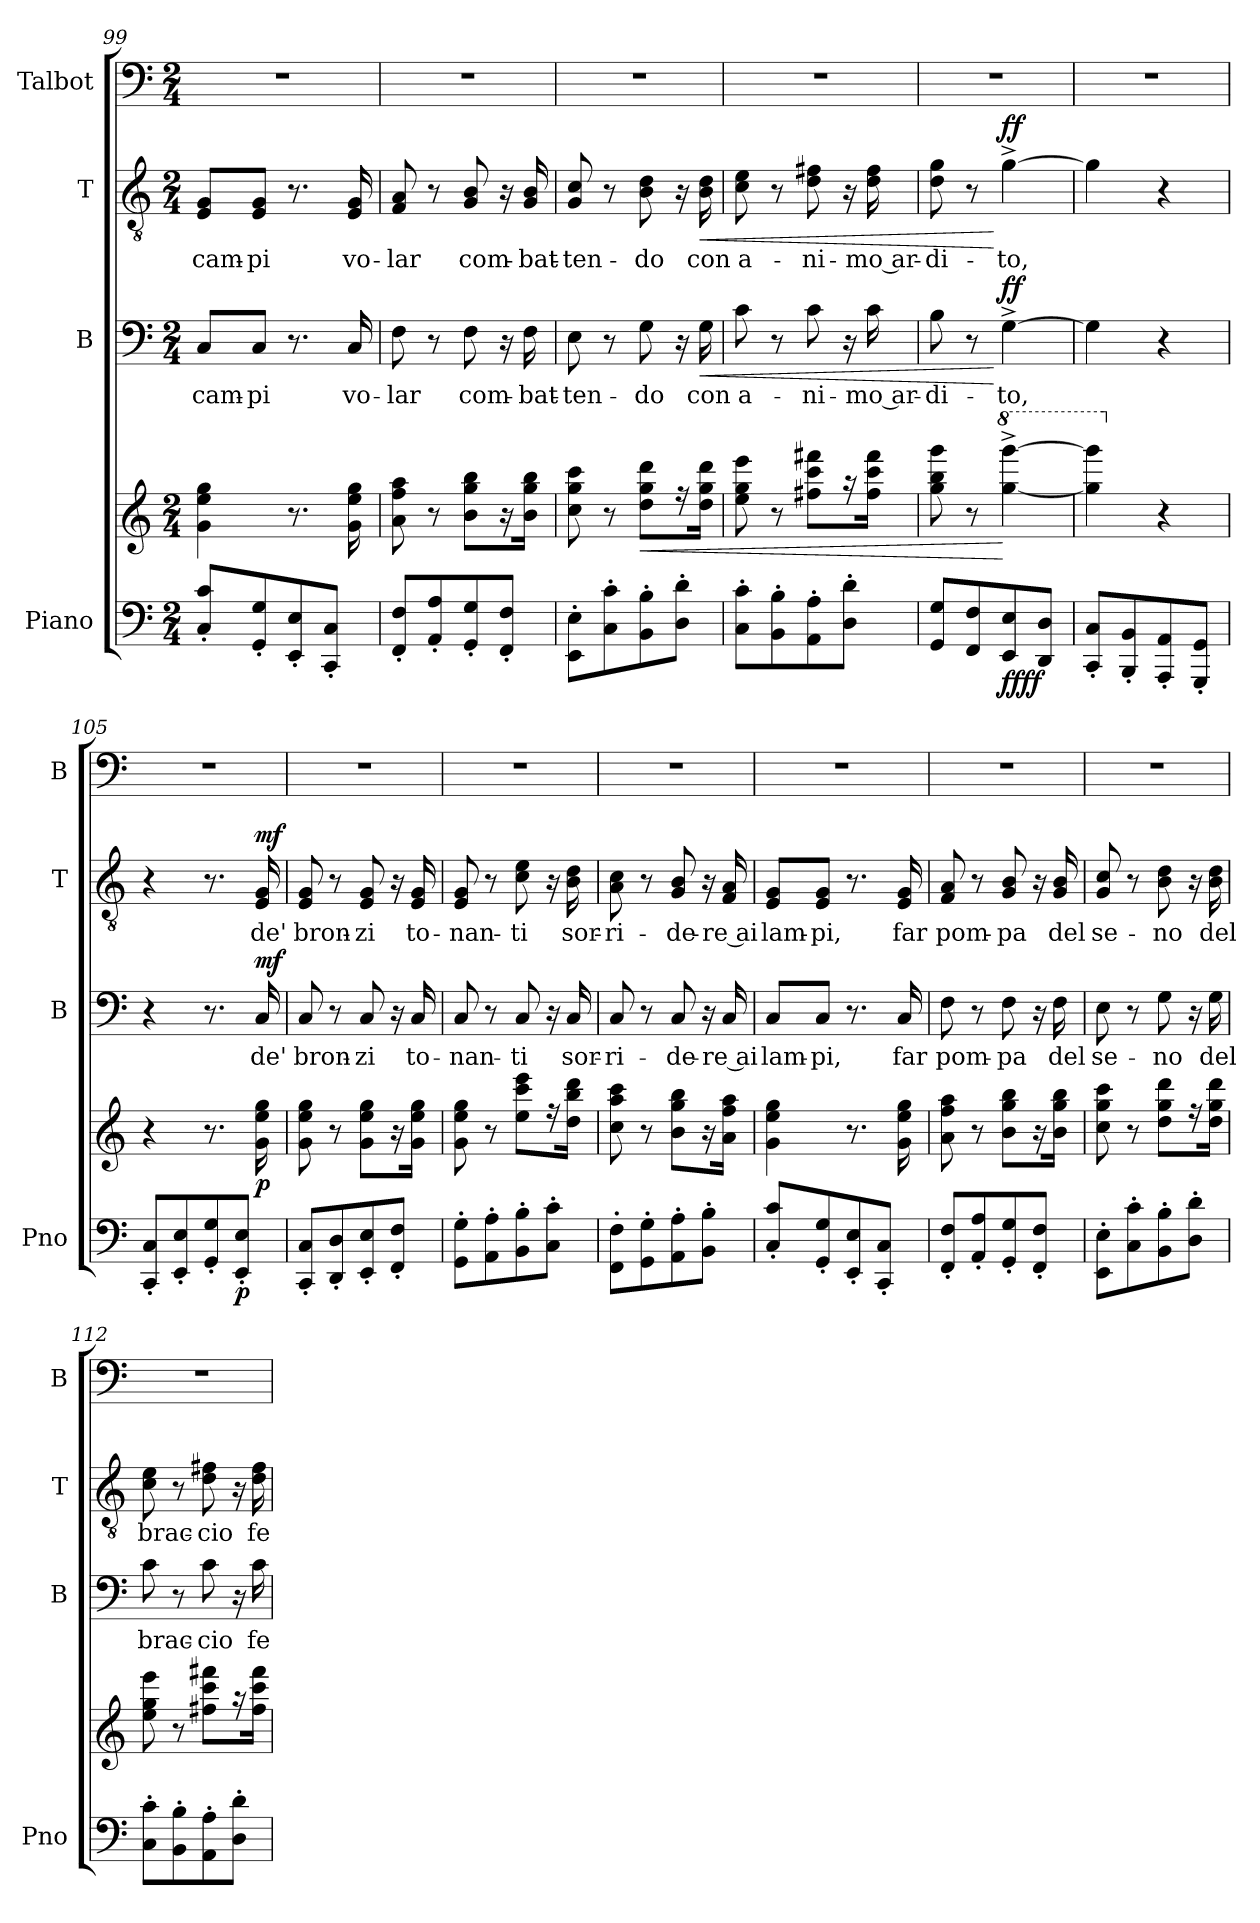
**kern	**kern	**dynam	**kern	**text	**dynam	**kern	**text	**dynam	**kern
*part4	*part4	*part4	*part3	*part3	*part3	*part2	*part2	*part2	*part1
*staff5	*staff4	*staff4/5	*staff3	*staff3	*staff3	*staff2	*staff2	*staff2	*staff1
*I"Piano	*	*	*I"B	*	*	*I"T	*	*	*I"Talbot
*I'Pno	*	*	*I'B	*	*	*I'T	*	*	*I'B
*clefF4	*clefG2	*	*clefF4	*	*	*clefGv2	*	*	*clefF4
*k[]	*k[]	*	*k[]	*	*	*k[]	*	*	*k[]
*M2/4	*M2/4	*	*M2/4	*	*	*M2/4	*	*	*M2/4
=99	=99	=99	=99	=99	=99	=99	=99	=99	=99
!	!	!	!	!LO:LY:b	!	!	!LO:LY:b	!	!
8C/' 8c/'L	4g\ 4ee\ 4gg\	.	8C/L	cam-	.	8E!/ 8G/L	cam-	.	2r
!	!	!	!	!LO:LY:b	!	!	!LO:LY:b	!	!
8GG/' 8G/'	.	.	8C/J	-pi	.	8E!/ 8G/J	-pi	.	.
8EE/' 8E/'	8.r	.	8.r	.	.	8.r	.	.	.
8CC/' 8C/'J	.	.	.	.	.	.	.	.	.
!	!	!	!	!LO:LY:b	!	!	!LO:LY:b	!	!
.	16g\ 16ee\ 16gg\	.	16C/	vo-	.	16E!/ 16G/	vo-	.	.
!!LO:PB:g=z
=100	=100	=100	=100	=100	=100	=100	=100	=100	=100
!	!	!	!	!LO:LY:b	!	!	!LO:LY:b	!	!
8FF/' 8F/'L	8a\ 8ff\ 8aa\	.	8F\	-lar	.	8F!/ 8A/	-lar	.	2r
8AA/' 8A/'	8r	.	8r	.	.	8r	.	.	.
!	!	!	!	!LO:LY:b	!	!	!LO:LY:b	!	!
8GG/' 8G/'	8b\ 8gg\ 8bb\L	.	8F\	com-	.	8G!/ 8B/	com-	.	.
8FF/' 8F/'J	16r	.	16r	.	.	16r	.	.	.
!	!	!	!	!LO:LY:b	!	!	!LO:LY:b	!	!
.	16b\ 16gg\ 16bb\Jk	.	16F\	-bat-	.	16G!/ 16B/	-bat-	.	.
=101	=101	=101	=101	=101	=101	=101	=101	=101	=101
!	!	!	!	!LO:LY:b	!	!	!LO:LY:b	!	!
8EE\' 8E\'L	8cc\ 8gg\ 8ccc\	.	8E\	-ten-	.	8G!/ 8c/	-ten-	.	2r
8C\' 8c\'	8r	.	8r	.	.	8r	.	.	.
!	!	!LO:HP:b	!	!LO:LY:b	!	!	!LO:LY:b	!	!
8BB\' 8B\'	8dd\ 8gg\ 8ddd\L	<	8G\	-do	.	8B!\ 8d\	-do	.	.
8D\' 8d\'J	16r	.	16r	.	.	16r	.	.	.
!	!	!	!	!LO:LY:b	!LO:HP:b	!	!LO:LY:b	!LO:HP:b	!
.	16dd\ 16gg\ 16ddd\Jk	.	16G\	con	<	16B!\ 16d\	con	<	.
=102	=102	=102	=102	=102	=102	=102	=102	=102	=102
!	!	!	!	!LO:LY:b	!	!	!LO:LY:b	!	!
8C\' 8c\'L	8ee\ 8gg\ 8eee\	.	8c\	a-	.	8c!\ 8e\	a-	.	2r
8BB\' 8B\'	8r	.	8r	.	.	8r	.	.	.
!	!	!	!	!LO:LY:b	!	!	!LO:LY:b	!	!
8AA\' 8A\'	8ff#X\ 8ccc\ 8fff#X\L	.	8c\	-ni-	.	8d!\ 8f#X\	-ni-	.	.
8D\' 8d\'J	16r	.	16r	.	.	16r	.	.	.
!	!	!	!	!LO:LY:b	!	!	!LO:LY:b	!	!
.	16ff#\ 16ccc\ 16fff#\Jk	.	16c\	-mo ar-	.	16d!\ 16f#\	-mo ar-	.	.
=103	=103	=103	=103	=103	=103	=103	=103	=103	=103
!	!	!	!	!LO:LY:b	!	!	!LO:LY:b	!	!
8GG/ 8G/L	8gg\ 8bb\ 8ggg\	.	8B\	-di-	.	8d!\ 8g\	-di-	.	2r
8FF/ 8F/	8r	.	8r	.	.	8r	.	.	.
*	*8va	*	*	*	*	*	*	*	*
!	!	!LO:DY:n=1:b=2	!	!LO:LY:b	!	!	!LO:LY:b	!	!
!	!	!LO:DY:n=2:b	!	!	!LO:DY:n=1:a	!	!	!LO:DY:n=1:a	!
8EE/ 8E/	[4ggg\^ [4gggg\^	[ ff ff	[4G^\	-to,	[ ff	[4g^\	-to,	[ ff	.
8DD/ 8D/J	.	.	.	.	.	.	.	.	.
=104	=104	=104	=104	=104	=104	=104	=104	=104	=104
8CC/' 8C/'L	4ggg\] 4gggg\]	.	4G\]	.	.	4g\]	.	.	2r
8BBB/' 8BB/'	.	.	.	.	.	.	.	.	.
*	*X8va	*	*	*	*	*	*	*	*
8AAA/' 8AA/'	4r	.	4r	.	.	4r	.	.	.
8GGG/' 8GG/'J	.	.	.	.	.	.	.	.	.
=105	=105	=105	=105	=105	=105	=105	=105	=105	=105
8CC/' 8C/'L	4r	.	4r	.	.	4r	.	.	2r
8EE/' 8E/'	.	.	.	.	.	.	.	.	.
8GG/' 8G/'	8.r	.	8.r	.	.	8.r	.	.	.
!	!	!LO:DY:b=2	!	!	!	!	!	!	!
8EE/' 8E/'J	.	p	.	.	.	.	.	.	.
!	!	!LO:DY:b	!	!LO:LY:b	!LO:DY:a	!	!LO:LY:b	!LO:DY:a	!
.	16g\ 16ee\ 16gg\	p	16C/	de'	mf	16E!/ 16G/	de'	mf	.
!!LO:LB:g=z
=106	=106	=106	=106	=106	=106	=106	=106	=106	=106
!	!	!	!	!LO:LY:b	!	!	!LO:LY:b	!	!
8CC/' 8C/'L	8g\ 8ee\ 8gg\	.	8C/	bron-	.	8E!/ 8G/	bron-	.	2r
8DD/' 8D/'	8r	.	8r	.	.	8r	.	.	.
!	!	!	!	!LO:LY:b	!	!	!LO:LY:b	!	!
8EE/' 8E/'	8g\ 8ee\ 8gg\L	.	8C/	-zi	.	8E!/ 8G/	-zi	.	.
8FF/' 8F/'J	16r	.	16r	.	.	16r	.	.	.
!	!	!	!	!LO:LY:b	!	!	!LO:LY:b	!	!
.	16g\ 16ee\ 16gg\Jk	.	16C/	to-	.	16E!/ 16G/	to-	.	.
=107	=107	=107	=107	=107	=107	=107	=107	=107	=107
!	!	!	!	!LO:LY:b	!	!	!LO:LY:b	!	!
8GG\' 8G\'L	8g\ 8ee\ 8gg\	.	8C/	-nan-	.	8E!/ 8G/	-nan-	.	2r
8AA\' 8A\'	8r	.	8r	.	.	8r	.	.	.
!	!	!	!	!LO:LY:b	!	!	!LO:LY:b	!	!
8BB\' 8B\'	8ee\ 8ccc\ 8eee\L	.	8C/	-ti	.	8c!\ 8e\	-ti	.	.
8C\' 8c\'J	16r	.	16r	.	.	16r	.	.	.
!	!	!	!	!LO:LY:b	!	!	!LO:LY:b	!	!
.	16dd\ 16bb\ 16ddd\Jk	.	16C/	sor-	.	16B!\ 16d\	sor-	.	.
=108	=108	=108	=108	=108	=108	=108	=108	=108	=108
!	!	!	!	!LO:LY:b	!	!	!LO:LY:b	!	!
8FF\' 8F\'L	8cc\ 8aa\ 8ccc\	.	8C/	-ri-	.	8A!\ 8c\	-ri-	.	2r
8GG\' 8G\'	8r	.	8r	.	.	8r	.	.	.
!	!	!	!	!LO:LY:b	!	!	!LO:LY:b	!	!
8AA\' 8A\'	8b\ 8gg\ 8bb\L	.	8C/	-de-	.	8G!/ 8B/	-de-	.	.
8BB\' 8B\'J	16r	.	16r	.	.	16r	.	.	.
!	!	!	!	!LO:LY:b	!	!	!LO:LY:b	!	!
.	16a\ 16ff\ 16aa\Jk	.	16C/	-re ai	.	16F!/ 16A/	-re ai	.	.
=109	=109	=109	=109	=109	=109	=109	=109	=109	=109
!	!	!	!	!LO:LY:b	!	!	!LO:LY:b	!	!
8C/' 8c/'L	4g\ 4ee\ 4gg\	.	8C/L	lam-	.	8E!/ 8G/L	lam-	.	2r
!	!	!	!	!LO:LY:b	!	!	!LO:LY:b	!	!
8GG/' 8G/'	.	.	8C/J	-pi,	.	8E!/ 8G/J	-pi,	.	.
8EE/' 8E/'	8.r	.	8.r	.	.	8.r	.	.	.
8CC/' 8C/'J	.	.	.	.	.	.	.	.	.
!	!	!	!	!LO:LY:b	!	!	!LO:LY:b	!	!
.	16g\ 16ee\ 16gg\	.	16C/	far	.	16E!/ 16G/	far	.	.
=110	=110	=110	=110	=110	=110	=110	=110	=110	=110
!	!	!	!	!LO:LY:b	!	!	!LO:LY:b	!	!
8FF/' 8F/'L	8a\ 8ff\ 8aa\	.	8F\	pom-	.	8F!/ 8A/	pom-	.	2r
8AA/' 8A/'	8r	.	8r	.	.	8r	.	.	.
!	!	!	!	!LO:LY:b	!	!	!LO:LY:b	!	!
8GG/' 8G/'	8b\ 8gg\ 8bb\L	.	8F\	-pa	.	8G!/ 8B/	-pa	.	.
8FF/' 8F/'J	16r	.	16r	.	.	16r	.	.	.
!	!	!	!	!LO:LY:b	!	!	!LO:LY:b	!	!
.	16b\ 16gg\ 16bb\Jk	.	16F\	del	.	16G!/ 16B/	del	.	.
!!LO:LB:g=z
=111	=111	=111	=111	=111	=111	=111	=111	=111	=111
!	!	!	!	!LO:LY:b	!	!	!LO:LY:b	!	!
8EE\' 8E\'L	8cc\ 8gg\ 8ccc\	.	8E\	se-	.	8G!/ 8c/	se-	.	2r
8C\' 8c\'	8r	.	8r	.	.	8r	.	.	.
!	!	!	!	!LO:LY:b	!	!	!LO:LY:b	!	!
8BB\' 8B\'	8dd\ 8gg\ 8ddd\L	.	8G\	-no	.	8B!\ 8d\	-no	.	.
8D\' 8d\'J	16r	.	16r	.	.	16r	.	.	.
!	!	!	!	!LO:LY:b	!	!	!LO:LY:b	!	!
.	16dd\ 16gg\ 16ddd\Jk	.	16G\	del	.	16B!\ 16d\	del	.	.
=112	=112	=112	=112	=112	=112	=112	=112	=112	=112
!	!	!	!	!LO:LY:b	!	!	!LO:LY:b	!	!
8C\' 8c\'L	8ee\ 8gg\ 8eee\	.	8c\	brac-	.	8c!\ 8e\	brac-	.	2r
8BB\' 8B\'	8r	.	8r	.	.	8r	.	.	.
!	!	!	!	!LO:LY:b	!	!	!LO:LY:b	!	!
8AA\' 8A\'	8ff#X\ 8ccc\ 8fff#X\L	.	8c\	-cio	.	8d!\ 8f#X\	-cio	.	.
8D\' 8d\'J	16r	.	16r	.	.	16r	.	.	.
!	!	!	!	!LO:LY:b	!	!	!LO:LY:b	!	!
.	16ff#\ 16ccc\ 16fff#\Jk	.	16c\	fe-	.	16d!\ 16f#\	fe-	.	.
=	=	=	=	=	=	=	=	=	=
*-	*-	*-	*-	*-	*-	*-	*-	*-	*-
